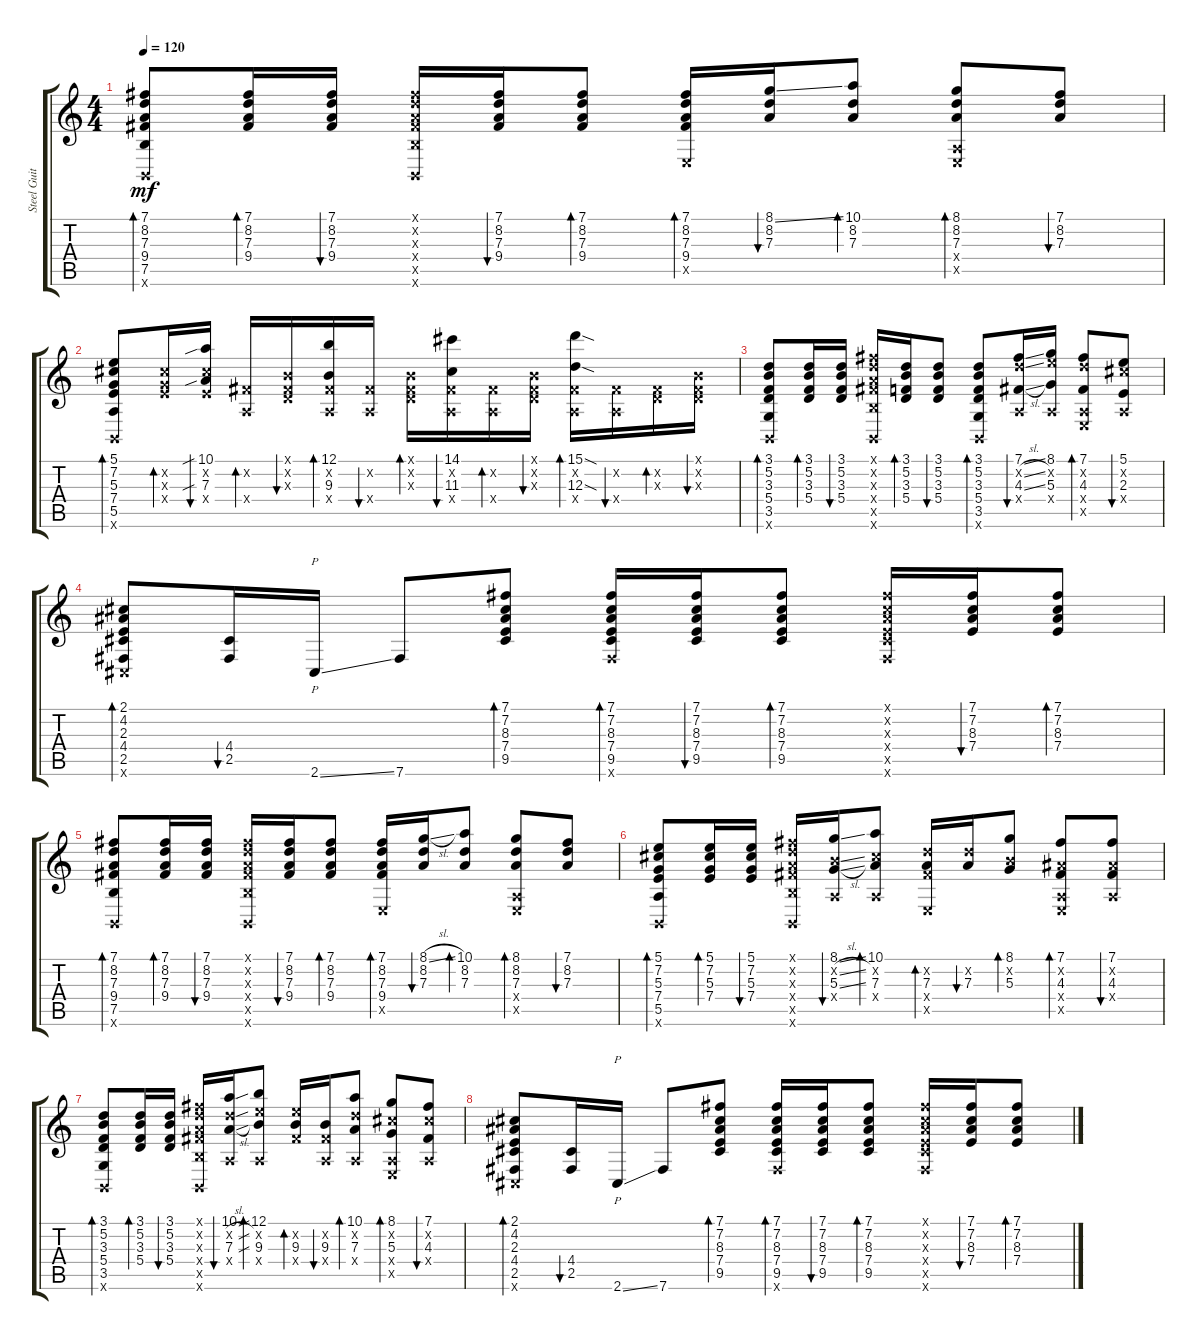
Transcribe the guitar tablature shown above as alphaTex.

\track ("Steel Guitar" "Steel Guit") {instrument acousticguitarsteel}
\staff {score tabs}
\tuning (B3 Gb3 D3 A2 E2 B1) {hide}
\ts (4 4)
\tempo 120
\clef g2
\ks c
(7.1 8.2 7.3 9.4 7.5 0.6{x}).8{bd 30 dy mf} (7.1 8.2 7.3 9.4).16{bd 30} (7.1 8.2 7.3 9.4).16{bu 30} (7.1{x} 8.2{x} 7.3{x} 9.4{x} 7.5{x} 0.6{x}).16 (7.1 8.2 7.3 9.4).16{bu 30} (7.1 8.2 7.3 9.4).8{bd 30} (7.1 8.2 7.3 9.4 0.5{x}).16{bd 30} (8.1{ss} 8.2 7.3).16{bu 30} (10.1 8.2 7.3).8{bd 30} (8.1 8.2 7.3 0.4{x} 0.5{x}).8{bd 30} (7.1 8.2 7.3).8{bu 30} |
(5.1 7.2 5.3 7.4 5.5 0.6{x}).8{bd 30} (7.2{x} 5.3{x} 7.4{x}).16{bd 30} (10.1{sib} 7.2{x} 7.3{sib} 7.4{x}).16{bu 30} (0.2{x} 0.4{x}).16{bd 30} (0.1{x} 0.2{x} 0.3{x}).16{bu 30} (12.1 0.2{x} 9.3 0.4{x}).16{bd 30} (0.2{x} 0.4{x}).16{bu 30} (0.1{x} 0.2{x} 0.3{x}).16{bd 30} (14.1 0.2{x} 11.3 0.4{x}).16{bu 30} (0.2{x} 0.4{x}).16{bd 30} (0.1{x} 0.2{x} 0.3{x}).16{bu 30} (15.1{sod} 0.2{x} 12.3{sod} 0.4{x}).16{bd 30} (0.2{x} 0.4{x}).16{bu 30} (0.2{x} 0.3{x}).16{bd 30} (0.1{x} 0.2{x} 0.3{x}).16{bu 30} |
(3.1 5.2 3.3 5.4 3.5 0.6{x}).8{bd 30} (3.1 5.2 3.3 5.4).16{bd 30} (3.1 5.2 3.3 5.4).16{bu 30} (7.1{x} 8.2{x} 7.3{x} 9.4{x} 7.5{x} 0.6{x}).16 (3.1 5.2 3.3 5.4).16{bd 30} (3.1 5.2 3.3 5.4).8{bu 30} (3.1 5.2 3.3 5.4 3.5 0.6{x}).8{bd 30} (7.1{ss} 8.2{sl x} 4.3{sl} 0.4{x}).16{bu 30} (8.1 10.2{x} 5.3 0.4{x}).16 (7.1 8.2{x} 4.3 0.4{x} 0.5{x}).8{bd 30} (5.1 7.2{x} 2.3 0.4{x}).8{bu 30} |
(2.1 4.2 2.3 4.4 2.5 2.6{x}).8{bd 30} (4.4 2.5).16{bu 30} 2.6{ss}.16{p} 7.6.8 (7.1 7.2 8.3 7.4 9.5).8{bd 30} (7.1 7.2 8.3 7.4 9.5 7.6{x}).16{bd 30} (7.1 7.2 8.3 7.4 9.5).16{bu 30} (7.1 7.2 8.3 7.4 9.5).8{bd 30} (7.1{x} 7.2{x} 8.3{x} 7.4{x} 9.5{x} 7.6{x}).16 (7.1 7.2 8.3 7.4).16{bu 30} (7.1 7.2 8.3 7.4).8{bd 30} |
(7.1 8.2 7.3 9.4 7.5 0.6{x}).8{bd 30} (7.1 8.2 7.3 9.4).16{bd 30} (7.1 8.2 7.3 9.4).16{bu 30} (7.1{x} 8.2{x} 7.3{x} 9.4{x} 7.5{x} 0.6{x}).16 (7.1 8.2 7.3 9.4).16{bu 30} (7.1 8.2 7.3 9.4).8{bd 30} (7.1 8.2 7.3 9.4 0.5{x}).16{bd 30} (8.1{sl} 8.2 7.3).16{bu 30} (10.1 8.2 7.3).8{bd 30} (8.1 8.2 7.3 0.4{x} 0.5{x}).8{bd 30} (7.1 8.2 7.3).8{bu 30} |
(5.1 7.2 5.3 7.4 5.5 0.6{x}).8{bd 30} (5.1 7.2 5.3 7.4).16{bd 30} (5.1 7.2 5.3 7.4).16{bu 30} (7.1{x} 8.2{x} 7.3{x} 9.4{x} 7.5{x} 0.6{x}).16 (8.1{ss} 5.2{sl x} 5.3{sl} 0.4{x}).16{bu 30} (10.1 7.2{x} 7.3 0.4{x}).8{bd 30} (8.2{x} 7.3 9.4{x} 0.5{x}).16{bd 30} (8.2{x} 7.3).16{bu 30} (8.1 5.2{x} 5.3).8{bd 30} (7.1 4.2{x} 4.3 0.4{x} 0.5{x}).8{bd 30} (7.1 4.2{x} 4.3 0.4{x}).8{bu 30} |
(3.1 5.2 3.3 5.4 3.5 0.6{x}).8{bd 30} (3.1 5.2 3.3 5.4).16{bd 30} (3.1 5.2 3.3 5.4).16{bu 30} (7.1{x} 8.2{x} 7.3{x} 9.4{x} 7.5{x} 0.6{x}).16 (10.1{ss} 8.2{sl x} 7.3{sl} 0.4{x}).16{bu 30} (12.1 10.2{x} 9.3 0.4{x}).8{bd 30} (10.2{x} 9.3 9.4{x}).16{bd 30} (0.2{x} 9.3 0.4{x}).16{bu 30} (10.1 8.2{x} 7.3 0.4{x}).8{bd 30} (8.1 7.2{x} 5.3 0.4{x} 0.5{x}).8{bd 30} (7.1 7.2{x} 4.3 0.4{x}).8{bu 30} |
(2.1 4.2 2.3 4.4 2.5 2.6{x}).8{bd 30} (4.4 2.5).16{bu 30} 2.6{ss}.16{p} 7.6.8 (7.1 7.2 8.3 7.4 9.5).8{bd 30} (7.1 7.2 8.3 7.4 9.5 7.6{x}).16{bd 30} (7.1 7.2 8.3 7.4 9.5).16{bu 30} (7.1 7.2 8.3 7.4 9.5).8{bd 30} (7.1{x} 7.2{x} 8.3{x} 7.4{x} 9.5{x} 7.6{x}).16 (7.1 7.2 8.3 7.4).16{bu 30} (7.1 7.2 8.3 7.4).8{bd 30}
